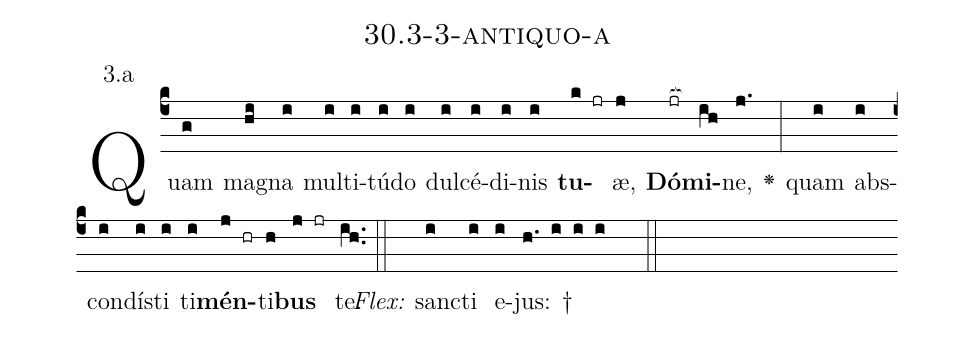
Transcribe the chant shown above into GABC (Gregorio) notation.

name: 30.3-3-antiquo-a;
annotation: 3.a;
%%
(c4)Quam(g) ma(hi)gna(i) mul(i)ti(i)tú(i)do(i) dul(i)cé(i)di(i)nis(i) <b>tu</b>(k jr)æ,(j) <b>Dó</b>(jr[ocb:1{])<b>mi</b>(ih[ocb:0}])ne,(j.) <v>\greheightstar</v>(:) quam(i) abs(i)con(i)dís(i)ti(i) ti(i)<b>mén</b>(j hr)ti(h)<b>bus</b>(j jr) te.(ih..) (::)
<i>Flex:</i>()  sanc(i)ti(i) e(i)jus: †(h. i i i  ::)

%E(i) u(i) o(j) u(h) a(j) e.(ih..) (::)
